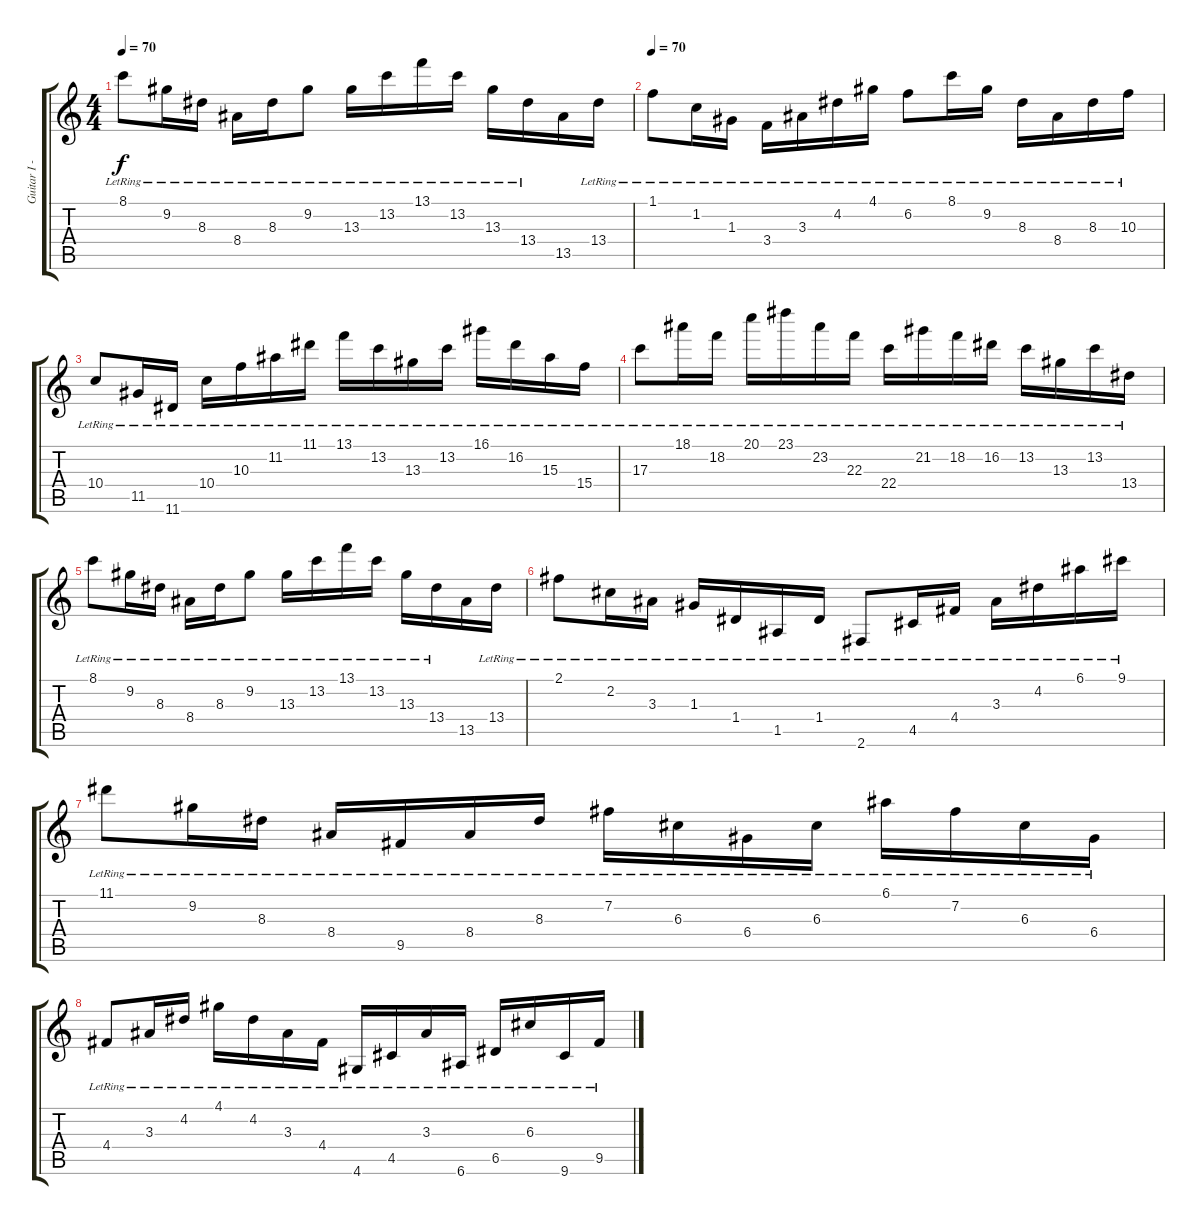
\track ("Guitar I - [Clean]" "Guitar I -") {instrument electricguitarclean}
\staff {score tabs}
\tuning (E4 B3 G3 D3 A2 E2) {hide}
\ts (4 4)
\tempo 70
\clef g2
\ks c
8.1{lr}.8{dy f} 9.2{lr}.16 8.3{lr}.16 8.4{lr}.16 8.3{lr}.16 9.2{lr}.8 13.3{lr}.16 13.2{lr}.16 13.1{lr}.16 13.2{lr}.16 13.3{lr}.16 13.4{lr}.16 13.5.16 13.4{lr}.16 |
\tempo 70
1.1{lr}.8 1.2{lr}.16 1.3{lr}.16 3.4{lr}.16 3.3{lr}.16 4.2{lr}.16 4.1{lr}.16 6.2{lr}.8 8.1{lr}.16 9.2{lr}.16 8.3{lr}.16 8.4{lr}.16 8.3{lr}.16 10.3{lr}.16 |
10.4{lr}.8 11.5{lr}.16 11.6{lr}.16 10.4{lr}.16 10.3{lr}.16 11.2{lr}.16 11.1{lr}.16 13.1{lr}.16 13.2{lr}.16 13.3{lr}.16 13.2{lr}.16 16.1{lr}.16 16.2{lr}.16 15.3{lr}.16 15.4{lr}.16 |
17.3{lr}.8 18.1{lr}.16 18.2{lr}.16 20.1{lr}.16 23.1{lr}.16 23.2{lr}.16 22.3{lr}.16 22.4{lr}.16 21.2{lr}.16 18.2{lr}.16 16.2{lr}.16 13.2{lr}.16 13.3{lr}.16 13.2{lr}.16 13.4{lr}.16 |
8.1{lr}.8 9.2{lr}.16 8.3{lr}.16 8.4{lr}.16 8.3{lr}.16 9.2{lr}.8 13.3{lr}.16 13.2{lr}.16 13.1{lr}.16 13.2{lr}.16 13.3{lr}.16 13.4{lr}.16 13.5.16 13.4{lr}.16 |
2.1{lr}.8 2.2{lr}.16 3.3{lr}.16 1.3{lr}.16 1.4{lr}.16 1.5{lr}.16 1.4{lr}.16 2.6{lr}.8 4.5{lr}.16 4.4{lr}.16 3.3{lr}.16 4.2{lr}.16 6.1{lr}.16 9.1{lr}.16 |
11.1{lr}.8 9.2{lr}.16 8.3{lr}.16 8.4{lr}.16 9.5{lr}.16 8.4{lr}.16 8.3{lr}.16 7.2{lr}.16 6.3{lr}.16 6.4{lr}.16 6.3{lr}.16 6.1{lr}.16 7.2{lr}.16 6.3{lr}.16 6.4{lr}.16 |
4.4{lr}.8 3.3{lr}.16 4.2{lr}.16 4.1{lr}.16 4.2{lr}.16 3.3{lr}.16 4.4{lr}.16 4.6{lr}.16 4.5{lr}.16 3.3{lr}.16 6.6{lr}.16 6.5{lr}.16 6.3{lr}.16 9.6{lr}.16 9.5{lr}.16
